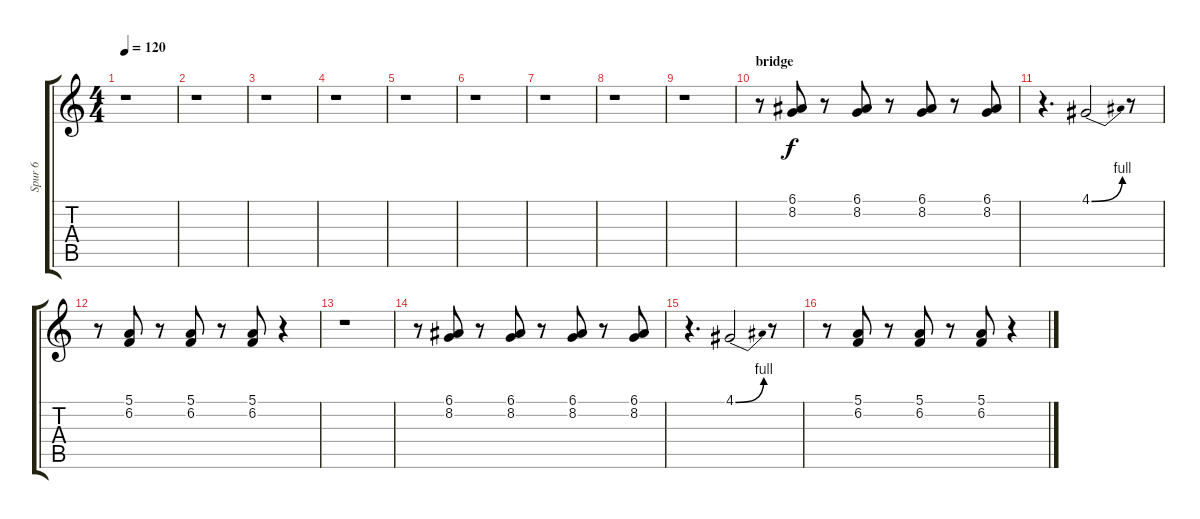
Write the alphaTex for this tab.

\track ("Spur 6" "Spur 6") {instrument altosax}
\staff {score tabs}
\tuning (E4 B3 G3 D3 A2 E2) {hide}
\ts (4 4)
\tempo 120
\clef g2
\ks c
r.1{dy f} |
r.1 |
r.1 |
r.1 |
r.1 |
r.1 |
r.1 |
r.1 |
r.1 |
\section ("" "bridge")
r.8 (6.1 8.2).8 r.8 (6.1 8.2).8 r.8 (6.1 8.2).8 r.8 (6.1 8.2).8 |
r.4{d} 4.1{be (bend 0 0 60 4)}.2 r.8 |
r.8 (5.1 6.2).8 r.8 (5.1 6.2).8 r.8 (5.1 6.2).8 r.4 |
r.1 |
r.8 (6.1 8.2).8 r.8 (6.1 8.2).8 r.8 (6.1 8.2).8 r.8 (6.1 8.2).8 |
r.4{d} 4.1{be (bend 0 0 60 4)}.2 r.8 |
r.8 (5.1 6.2).8 r.8 (5.1 6.2).8 r.8 (5.1 6.2).8 r.4
